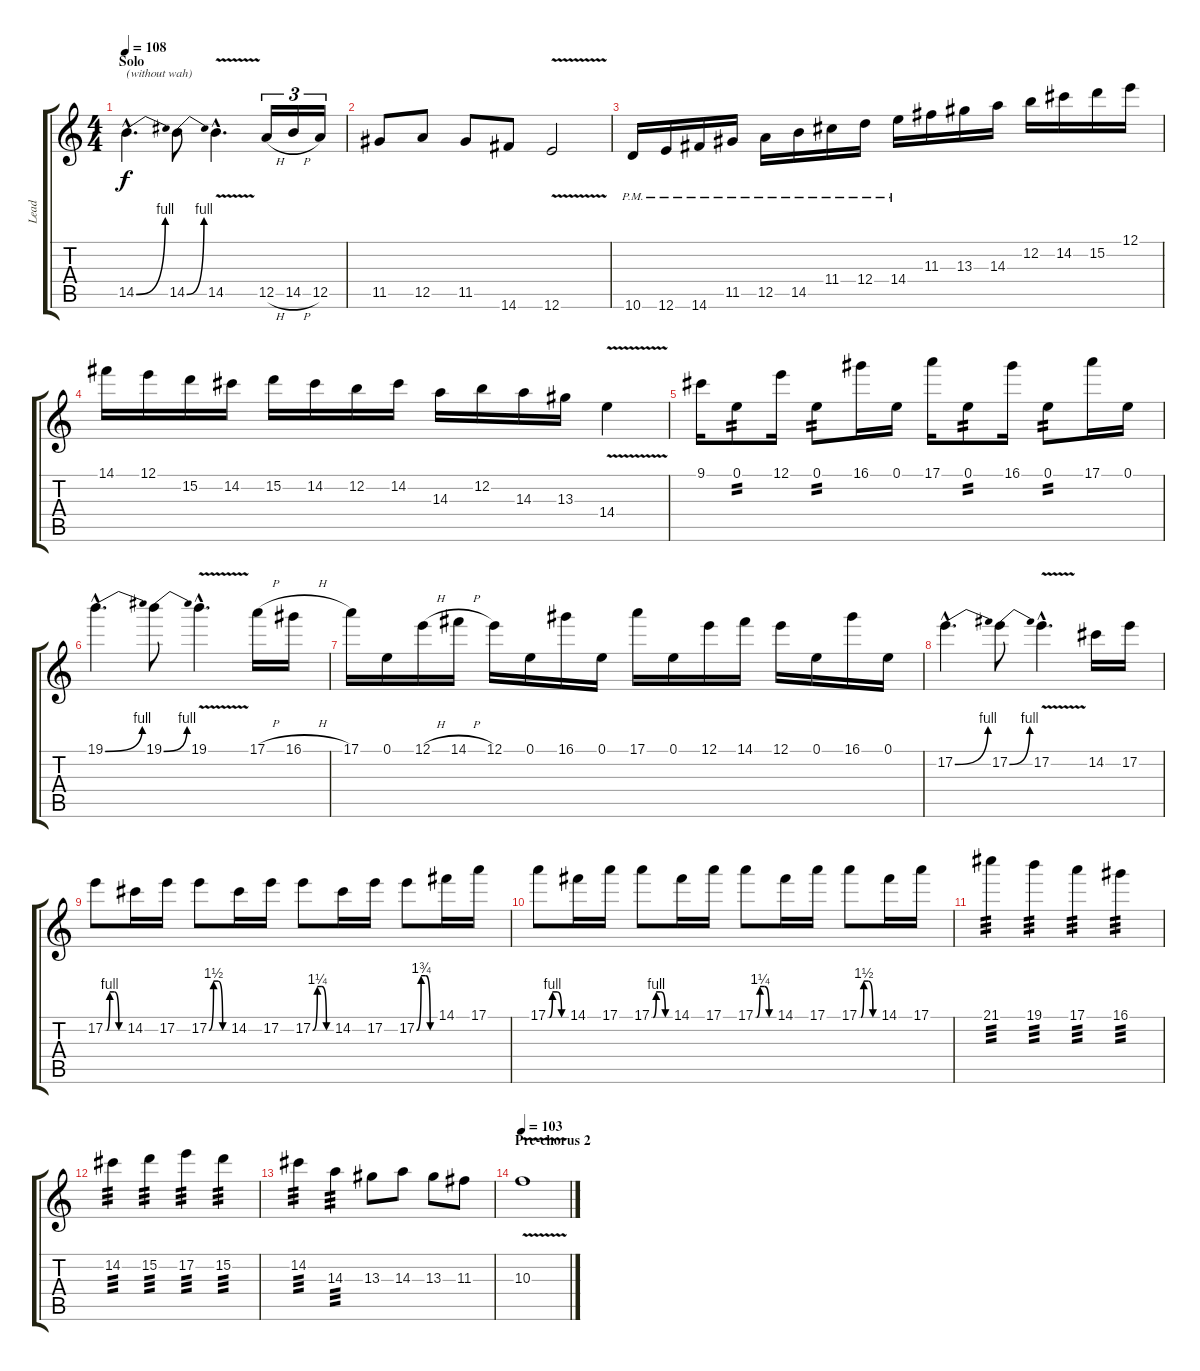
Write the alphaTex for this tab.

\track ("Lead" "Lead") {instrument overdrivenguitar}
\staff {score tabs}
\tuning (E4 B3 G3 D3 A2 E2) {hide}
\ts (4 4)
\section ("" "Solo")
\tempo 108
\clef g2
\ks c
14.5{be (bend 0 0 60 4) hac}.4{d txt "(without wah)" dy f} 14.5{be (bend 0 0 60 4)}.8 14.5{v hac}.4{d} 12.5{h}.16{tu (3 2)} 14.5{h}.16{tu (3 2)} 12.5.16{tu (3 2)} |
11.5.8 12.5.8 11.5.8 14.6.8 12.6{v}.2 |
10.6{pm}.16 12.6{pm}.16 14.6{pm}.16 11.5{pm}.16 12.5{pm}.16 14.5{pm}.16 11.4{pm}.16 12.4{pm}.16 14.4{pm}.16 11.3.16 13.3.16 14.3.16 12.2.16 14.2.16 15.2.16 12.1.16 |
14.1.16 12.1.16 15.2.16 14.2.16 15.2.16 14.2.16 12.2.16 14.2.16 14.3.16 12.2.16 14.3.16 13.3.16 14.4{v}.4 |
9.1.16 0.1.8{tp 2} 12.1.16 0.1.8{tp 2} 16.1.16 0.1.16 17.1.16 0.1.8{tp 2} 16.1.16 0.1.8{tp 2} 17.1.16 0.1.16 |
19.1{be (bend 0 0 60 4) hac}.4{d} 19.1{be (bend 0 0 60 4)}.8 19.1{v hac}.4{d} 17.1{h}.16 16.1{h}.16 |
17.1.16 0.1.16 12.1{h}.16 14.1{h}.16 12.1.16 0.1.16 16.1.16 0.1.16 17.1.16 0.1.16 12.1.16 14.1.16 12.1.16 0.1.16 16.1.16 0.1.16 |
17.2{be (bend 0 0 60 4) hac}.4{d} 17.2{be (bend 0 0 60 4)}.8 17.2{v hac}.4{d} 14.2.16 17.2.16 |
17.2{be (custom 0 0 5 0 15 4 30 4 45 0 60 0)}.8 14.2.16 17.2.16 17.2{be (custom 0 0 15 6 30 6 45 0 60 0)}.8 14.2.16 17.2.16 17.2{be (custom 0 0 15 5 30 5 45 0 60 0)}.8 14.2.16 17.2.16 17.2{be (custom 0 0 15 7 30 7 45 0 60 0)}.8 14.1.16 17.1.16 |
17.1{be (custom 0 0 5 0 15 4 30 4 45 0 60 0)}.8 14.1.16 17.1.16 17.1{be (custom 0 0 5 0 15 4 30 4 45 0 60 0)}.8 14.1.16 17.1.16 17.1{be (custom 0 0 4 0 15 5 30 5 45 0 60 0)}.8 14.1.16 17.1.16 17.1{be (custom 0 0 6 0 15 6 30 6 45 0 60 0)}.8 14.1.16 17.1.16 |
21.1.4{tp 3} 19.1.4{tp 3} 17.1.4{tp 3} 16.1.4{tp 3} |
14.2.4{tp 3} 15.2.4{tp 3} 17.2.4{tp 3} 15.2.4{tp 3} |
14.2.4{tp 3} 14.3.4{tp 3} 13.3.8 14.3.8 13.3.8 11.3.8 |
\section ("" "Pre-chorus 2")
\tempo 103
10.3{v}.1
